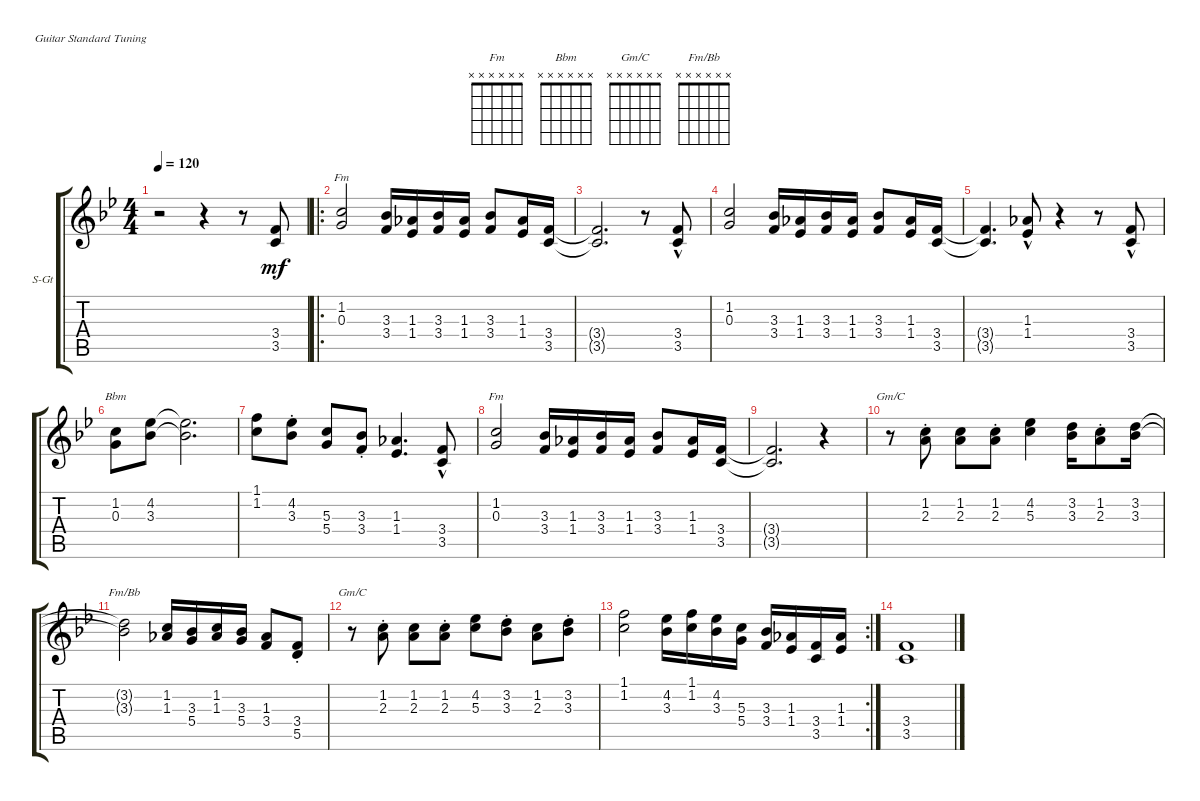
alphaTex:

\defaultSystemsLayout 4
\bracketExtendMode groupsimilarinstruments
\firstSystemTrackNameOrientation horizontal
\otherSystemsTrackNameOrientation horizontal
\track ("Steel Guitar" "S-Gt") {instrument acousticguitarsteel}
\staff {score tabs}
\tuning (E4 B3 G3 D3 A2 E2)
\chord ("Fm" x x x x x x)
\chord ("Bbm" x x x x x x)
\chord ("Gm/C" x x x x x x)
\chord ("Fm/Bb" x x x x x x)
\ts (4 4)
\tempo 120
\clef g2
\ks bb
r.2{dy mf instrument acousticguitarsteel} r.4 r.8 (3.5 3.4).8 |
\ro
(1.2 0.3).2{ch "Fm"} (3.3 3.4).16 (1.3 1.4).16 (3.3 3.4).16 (1.3 1.4).16 (3.3 3.4).8 (1.3 1.4).16 (3.4 3.5).16 |
(3.5{t} 3.4{t}).2{d} r.8 (3.5{hac} 3.4{hac}).8 |
(1.2 0.3).2 (3.3 3.4).16 (1.3 1.4).16 (3.3 3.4).16 (1.3 1.4).16 (3.3 3.4).8 (1.3 1.4).16 (3.4 3.5).16 |
(3.5{t} 3.4{t}).4{d} (1.3{hac} 1.4{hac}).8 r.4 r.8 (3.5{hac} 3.4{hac}).8 |
(1.2 0.3).8{ch "Bbm"} (3.3 4.2).8 (4.2{t} 3.3{t}).2{d} |
(1.1 1.2).8 (4.2{st} 3.3{st}).8 (5.3 5.4).8 (3.3{st} 3.4{st}).8 (1.3 1.4).4{d} (3.4{hac} 3.5{hac}).8 |
(1.2 0.3).2{ch "Fm"} (3.3 3.4).16 (1.3 1.4).16 (3.3 3.4).16 (1.3 1.4).16 (3.3 3.4).8 (1.3 1.4).16 (3.4 3.5).16 |
(3.5{t} 3.4{t}).2{d} r.4 |
r.8{ch "Gm/C"} (1.2{st} 2.3{st}).8 (1.2 2.3).8 (1.2{st} 2.3{st}).8 (4.2 5.3).4 (3.2 3.3).16 (1.2{st} 2.3{st}).8 (3.3 3.2).16 |
(3.2{t} 3.3{t}).2{ch "Fm/Bb"} (1.2 1.3).16 (3.3 5.4).16 (1.2 1.3).16 (5.4 3.3).16 (1.3 3.4).8 (3.4{st} 5.5{st}).8 |
r.8{ch "Gm/C"} (1.2{st} 2.3{st}).8 (1.2 2.3).8 (1.2{st} 2.3{st}).8 (4.2 5.3).8 (3.2{st} 3.3{st}).8 (1.2 2.3).8 (3.3{st} 3.2{st}).8 |
\rc 2
(1.1 1.2).2 (4.2 3.3).16 (1.1 1.2).16 (3.3 4.2).16 (5.3 5.4).16 (3.3 3.4).16 (1.3 1.4).16 (3.5 3.4).16 (1.3 1.4).16 |
(3.4 3.5).1
